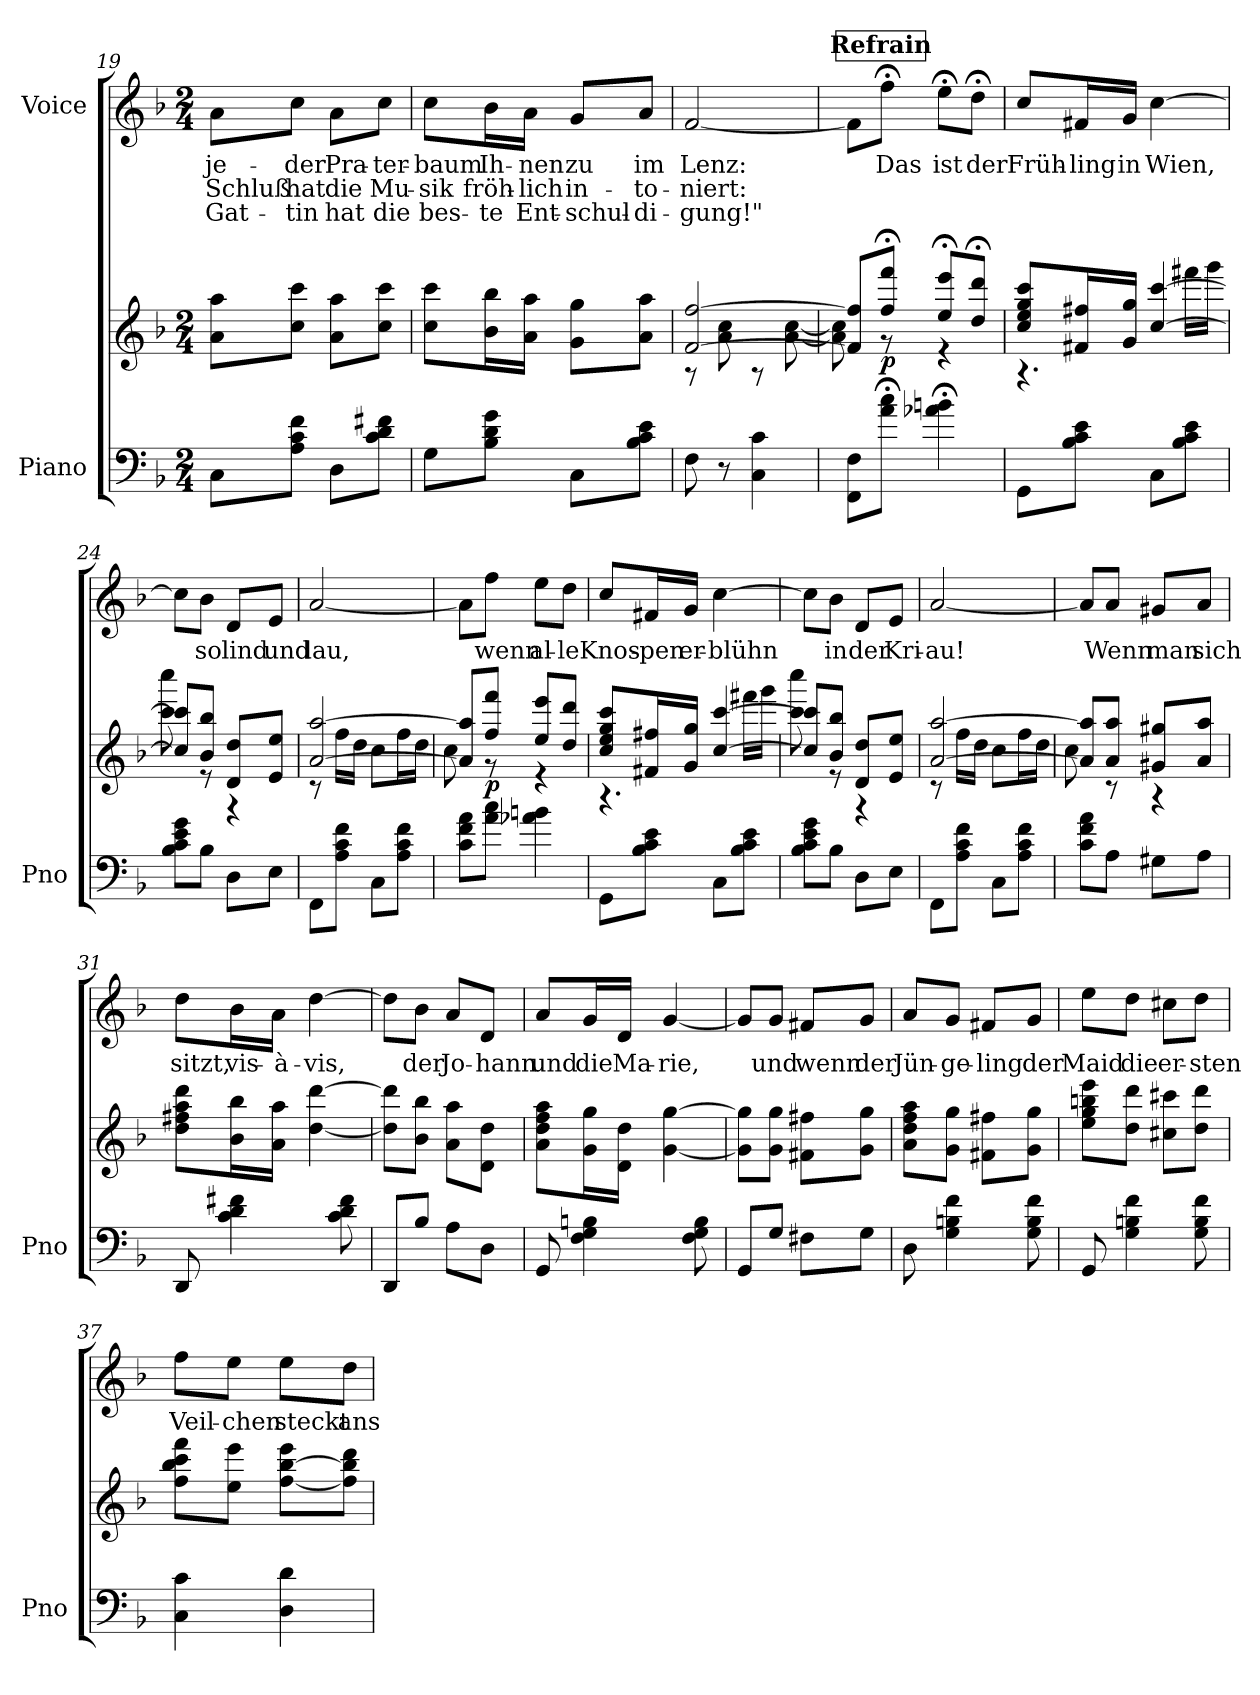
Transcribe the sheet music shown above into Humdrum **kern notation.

**kern	**kern	**dynam	**kern	**text	**text	**text
*part2	*part2	*part2	*part1	*part1	*part1	*part1
*staff3	*staff2	*staff2/3	*staff1	*staff1	*staff1	*staff1
*I"Piano	*	*	*I"Voice	*	*	*
*I'Pno	*	*	*	*	*	*
*clefF4	*clefG2	*	*clefG2	*	*	*
*k[b-]	*k[b-]	*	*k[b-]	*	*	*
*M2/4	*M2/4	*	*M2/4	*	*	*
=19	=19	=19	=19	=19	=19	=19
!	!	!	!	!LO:LY:b	!LO:LY:b	!LO:LY:b
8C\L	8a\ 8aa\L	.	8a\L	je-	Schluß	Gat-
!	!	!	!	!LO:LY:b	!LO:LY:b	!LO:LY:b
8A\ 8c\ 8f\J	8cc\ 8ccc\J	.	8cc\J	-der	hat	-tin
!	!	!	!	!LO:LY:b	!LO:LY:b	!LO:LY:b
8D\L	8a\ 8aa\L	.	8a\L	Pra-	die	hat
!	!	!	!	!LO:LY:b	!LO:LY:b	!LO:LY:b
8c\ 8d\ 8f#X\J	8cc\ 8ccc\J	.	8cc\J	-ter-	Mu-	die
=20	=20	=20	=20	=20	=20	=20
!	!	!	!	!LO:LY:b	!LO:LY:b	!LO:LY:b
8G\L	8cc\ 8ccc\L	.	8cc\L	-baum	-sik	bes-
!	!	!	!	!LO:LY:b	!LO:LY:b	!LO:LY:b
8B-\ 8d\ 8g\J	16b-\ 16bb-\L	.	16b-\L	Ih-	fröh-	-te
!	!	!	!	!LO:LY:b	!LO:LY:b	!LO:LY:b
.	16a\ 16aa\JJ	.	16a\JJ	-nen	-lich	Ent-
!	!	!	!	!LO:LY:b	!LO:LY:b	!LO:LY:b
8C\L	8g\ 8gg\L	.	8g/L	zu	in-	-schul-
!	!	!	!	!LO:LY:b	!LO:LY:b	!LO:LY:b
8B-\ 8c\ 8e\J	8a\ 8aa\J	.	8a/J	im	-to-	-di-
=21	=21	=21	=21	=21	=21	=21
*	*^	*	*	*	*	*
!	!	!	!	!	!LO:LY:b	!LO:LY:b	!LO:LY:b
8F\	[2f/ [2ff/	8r	.	[2f/	Lenz:	-niert:	-gung!"
8r	.	8a\ 8cc\	.	.	.	.	.
4C\ 4c\	.	8r	.	.	.	.	.
.	.	[8a\ [8cc\	.	.	.	.	.
!!LO:REH:place=s1:a:B:fs=14:t=Refrain:qo=0.5
=22	=22	=22	=22	=22	=22	=22	=22
8FF\ 8F\L	8f/] 8ff/]L	8a\] 8cc\]	.	8f\L]	.	.	.
!	!	!	!LO:DY:b	!	!LO:LY:b	!	!
8a\;< 8cc\;<J	8ff/;< 8fff/;<J	8r	p	8ff;<\J	Das	.	.
!	!	!	!	!	!LO:LY:b	!	!
4a-X\;< 4bn\;<	8ee/;< 8eee/;<L	4r	.	8ee;<\L	ist	.	.
!	!	!	!	!	!LO:LY:b	!	!
.	8dd/;< 8ddd/;<J	.	.	8dd;<\J	der	.	.
=23	=23	=23	=23	=23	=23	=23	=23
!	!	!	!	!	!LO:LY:b	!	!
8GG\L	8cc/ 8ee/ 8gg/ 8ccc/L	4.r	.	8cc/L	Früh-	.	.
!	!	!	!	!	!LO:LY:b	!	!
8B-\ 8c\ 8e\J	16f#X/ 16ff#X/L	.	.	16f#X/L	-ling	.	.
!	!	!	!	!	!LO:LY:b	!	!
.	16g/ 16gg/JJ	.	.	16g/JJ	in	.	.
!	!	!	!	!	!LO:LY:b	!	!
8C\L	[4cc/ [4ccc/	.	.	[4cc\	Wien,	.	.
8B-\ 8c\ 8e\J	.	16fff#X\LL	.	.	.	.	.
.	.	16ggg\JJ	.	.	.	.	.
=24	=24	=24	=24	=24	=24	=24	=24
8B-\ 8c\ 8e\ 8g\L	8cc/] 8ccc/]L	8ccc\ 8cccc\	.	8cc\L]	.	.	.
!	!	!	!	!	!LO:LY:b	!	!
8B-\J	8b-/ 8bb-/J	8r	.	8b-\J	so	.	.
!	!	!	!	!	!LO:LY:b	!	!
8D\L	8d/ 8dd/L	4r	.	8d/L	lind	.	.
!	!	!	!	!	!LO:LY:b	!	!
8E\J	8e/ 8ee/J	.	.	8e/J	und	.	.
=25	=25	=25	=25	=25	=25	=25	=25
!	!	!	!	!	!LO:LY:b	!	!
8FF\L	[2a/ [2aa/	8r	.	[2a/	lau,	.	.
8A\ 8c\ 8f\J	.	16ff\LL	.	.	.	.	.
.	.	16dd\JJ	.	.	.	.	.
8C\L	.	8cc\L	.	.	.	.	.
8A\ 8c\ 8f\J	.	16ff\L	.	.	.	.	.
.	.	16dd\JJ	.	.	.	.	.
=26	=26	=26	=26	=26	=26	=26	=26
8c\ 8f\ 8a\L	8a/] 8aa/]L	8cc\	.	8a\L]	.	.	.
!	!	!	!LO:DY:b	!	!LO:LY:b	!	!
8a\ 8cc\J	8ff/ 8fff/J	8r	p	8ff\J	wenn	.	.
!	!	!	!	!	!LO:LY:b	!	!
4a-X\ 4bn\	8ee/ 8eee/L	4r	.	8ee\L	al-	.	.
!	!	!	!	!	!LO:LY:b	!	!
.	8dd/ 8ddd/J	.	.	8dd\J	-le	.	.
=27	=27	=27	=27	=27	=27	=27	=27
!	!	!	!	!	!LO:LY:b	!	!
8GG\L	8cc/ 8ee/ 8gg/ 8ccc/L	4.r	.	8cc/L	Knos-	.	.
!	!	!	!	!	!LO:LY:b	!	!
8B-\ 8c\ 8e\J	16f#X/ 16ff#X/L	.	.	16f#X/L	-pen	.	.
!	!	!	!	!	!LO:LY:b	!	!
.	16g/ 16gg/JJ	.	.	16g/JJ	er-	.	.
!	!	!	!	!	!LO:LY:b	!	!
8C\L	[4cc/ [4ccc/	.	.	[4cc\	-blühn	.	.
8B-\ 8c\ 8e\J	.	16fff#X\LL	.	.	.	.	.
.	.	16ggg\JJ	.	.	.	.	.
=28	=28	=28	=28	=28	=28	=28	=28
8B-\ 8c\ 8e\ 8g\L	8cc/] 8ccc/]L	8ccc\ 8cccc\	.	8cc\L]	.	.	.
!	!	!	!	!	!LO:LY:b	!	!
8B-\J	8b-/ 8bb-/J	8r	.	8b-\J	in	.	.
!	!	!	!	!	!LO:LY:b	!	!
8D\L	8d/ 8dd/L	4r	.	8d/L	der	.	.
!	!	!	!	!	!LO:LY:b	!	!
8E\J	8e/ 8ee/J	.	.	8e/J	Kri-	.	.
=29	=29	=29	=29	=29	=29	=29	=29
!	!	!	!	!	!LO:LY:b	!	!
8FF\L	[2a/ [2aa/	8r	.	[2a/	-au!	.	.
8A\ 8c\ 8f\J	.	16ff\LL	.	.	.	.	.
.	.	16dd\JJ	.	.	.	.	.
8C\L	.	8cc\L	.	.	.	.	.
8A\ 8c\ 8f\J	.	16ff\L	.	.	.	.	.
.	.	16dd\JJ	.	.	.	.	.
=30	=30	=30	=30	=30	=30	=30	=30
8c\ 8f\ 8a\L	8a/] 8aa/]L	8cc\	.	8a/L]	.	.	.
!	!	!	!	!	!LO:LY:b	!	!
8A\J	8a/ 8aa/J	8r	.	8a/J	Wenn	.	.
!	!	!	!	!	!LO:LY:b	!	!
8G#X\L	8g#X/ 8gg#X/L	4r	.	8g#X/L	man	.	.
!	!	!	!	!	!LO:LY:b	!	!
8A\J	8a/ 8aa/J	.	.	8a/J	sich	.	.
*	*v	*v	*	*	*	*	*
=31	=31	=31	=31	=31	=31	=31
!	!	!	!	!LO:LY:b	!	!
8DD/	8dd\ 8ff#X\ 8aa\ 8ddd\L	.	8dd\L	sitzt,	.	.
!	!	!	!	!LO:LY:b	!	!
4c\ 4d\ 4f#X\	16b-\ 16bb-\L	.	16b-\L	vis-	.	.
!	!	!	!	!LO:LY:b	!	!
.	16a\ 16aa\JJ	.	16a\JJ	-à-	.	.
!	!	!	!	!LO:LY:b	!	!
.	[4dd\ [4ddd\	.	[4dd\	-vis,	.	.
8c\ 8d\ 8f#\	.	.	.	.	.	.
=32	=32	=32	=32	=32	=32	=32
8DD/L	8dd\] 8ddd\]L	.	8dd\L]	.	.	.
!	!	!	!	!LO:LY:b	!	!
8B-/J	8b-\ 8bb-\J	.	8b-\J	der	.	.
!	!	!	!	!LO:LY:b	!	!
8A\L	8a\ 8aa\L	.	8a/L	Jo-	.	.
!	!	!	!	!LO:LY:b	!	!
8D\J	8d\ 8dd\J	.	8d/J	-hann	.	.
=33	=33	=33	=33	=33	=33	=33
!	!	!	!	!LO:LY:b	!	!
8GG/	8a\ 8dd\ 8ff\ 8aa\L	.	8a/L	und	.	.
!	!	!	!	!LO:LY:b	!	!
4F\ 4G\ 4Bn\	16g\ 16gg\L	.	16g/L	die	.	.
!	!	!	!	!LO:LY:b	!	!
.	16d\ 16dd\JJ	.	16d/JJ	Ma-	.	.
!	!	!	!	!LO:LY:b	!	!
.	[4g\ [4gg\	.	[4g/	-rie,	.	.
8F\ 8G\ 8B\	.	.	.	.	.	.
=34	=34	=34	=34	=34	=34	=34
8GG/L	8g\] 8gg\]L	.	8g/L]	.	.	.
!	!	!	!	!LO:LY:b	!	!
8G/J	8g\ 8gg\J	.	8g/J	und	.	.
!	!	!	!	!LO:LY:b	!	!
8F#X\L	8f#X\ 8ff#X\L	.	8f#X/L	wenn	.	.
!	!	!	!	!LO:LY:b	!	!
8G\J	8g\ 8gg\J	.	8g/J	der	.	.
=35	=35	=35	=35	=35	=35	=35
!	!	!	!	!LO:LY:b	!	!
8D\	8a\ 8dd\ 8ff\ 8aa\L	.	8a/L	Jün-	.	.
!	!	!	!	!LO:LY:b	!	!
4G\ 4Bn\ 4f\	8g\ 8gg\J	.	8g/J	-ge-	.	.
!	!	!	!	!LO:LY:b	!	!
.	8f#X\ 8ff#X\L	.	8f#X/L	-ling	.	.
!	!	!	!	!LO:LY:b	!	!
8G\ 8B\ 8f\	8g\ 8gg\J	.	8g/J	der	.	.
=36	=36	=36	=36	=36	=36	=36
!	!	!	!	!LO:LY:b	!	!
8GG/	8ee\ 8gg\ 8bbn\ 8eee\L	.	8ee\L	Maid	.	.
!	!	!	!	!LO:LY:b	!	!
4G\ 4Bn\ 4f\	8dd\ 8ddd\J	.	8dd\J	die	.	.
!	!	!	!	!LO:LY:b	!	!
.	8cc#X\ 8ccc#X\L	.	8cc#X\L	er-	.	.
!	!	!	!	!LO:LY:b	!	!
8G\ 8B\ 8f\	8dd\ 8ddd\J	.	8dd\J	-sten	.	.
=37	=37	=37	=37	=37	=37	=37
!	!	!	!	!LO:LY:b	!	!
4C\ 4c\	8ff\ 8bb-\ 8ccc\ 8fff\L	.	8ff\L	Veil-	.	.
!	!	!	!	!LO:LY:b	!	!
.	8ee\ 8eee\J	.	8ee\J	-chen	.	.
!	!	!	!	!LO:LY:b	!	!
4D\ 4d\	[8ff\ [8bb-\ 8eee\L	.	8ee\L	steckt	.	.
!	!	!	!	!LO:LY:b	!	!
.	8ff\] 8bb-\] 8ddd\J	.	8dd\J	ans	.	.
=	=	=	=	=	=	=
*-	*-	*-	*-	*-	*-	*-
